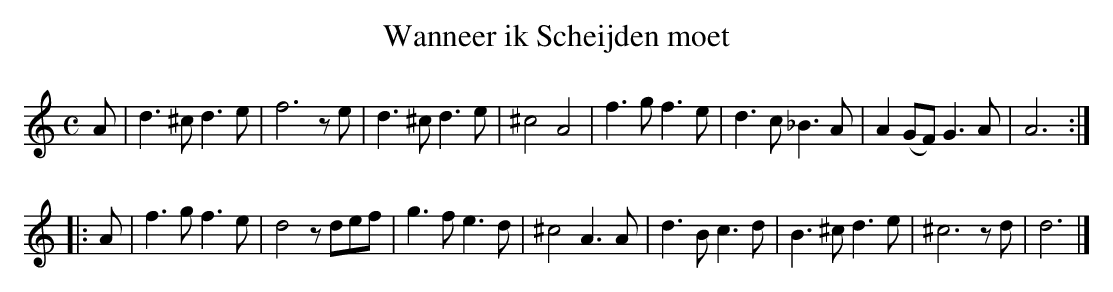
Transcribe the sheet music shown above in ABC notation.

X:1
T:Wanneer ik Scheijden moet
M:C
K:Ddor
A|d3^cd3e|f6ze|d3^cd3e|^c4A4|f3gf3e|d3c_B3A|A2(GF)G3A|A6:|
|:A|f3gf3e|d4zdef|g3fe3d|^c4A3A|d3Bc3d|B3^cd3e|^c6zd|d6|]
